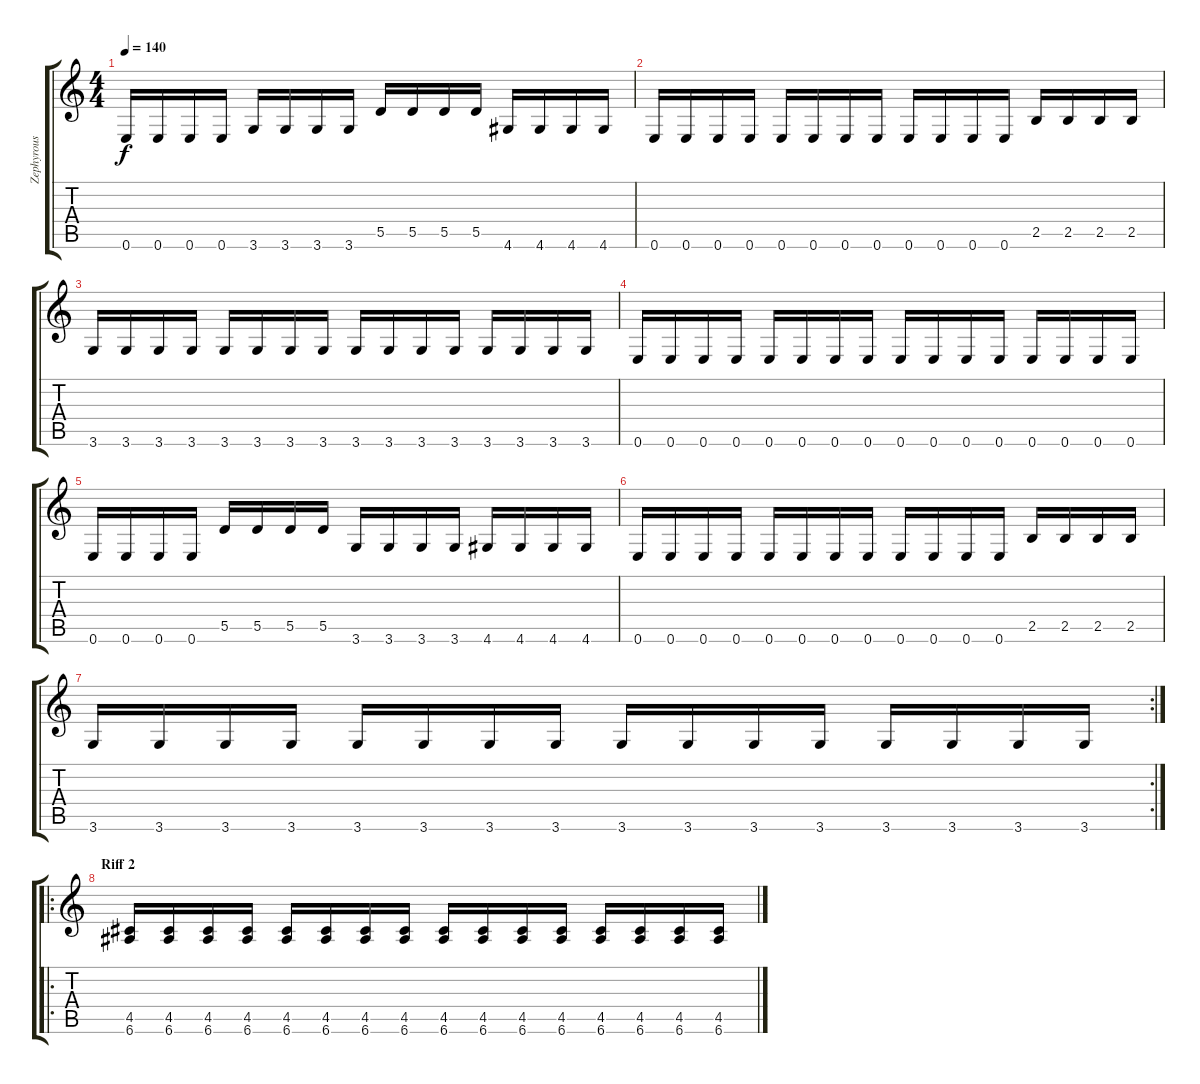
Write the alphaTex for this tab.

\track ("Zephyrous" "Zephyrous") {instrument overdrivenguitar}
\staff {score tabs}
\tuning (E4 B3 G3 D3 A2 E2) {hide}
\ts (4 4)
\tempo 140
\clef g2
\ks c
0.6.16{dy f} 0.6.16 0.6.16 0.6.16 3.6.16 3.6.16 3.6.16 3.6.16 5.5.16 5.5.16 5.5.16 5.5.16 4.6.16 4.6.16 4.6.16 4.6.16 |
0.6.16 0.6.16 0.6.16 0.6.16 0.6.16 0.6.16 0.6.16 0.6.16 0.6.16 0.6.16 0.6.16 0.6.16 2.5.16 2.5.16 2.5.16 2.5.16 |
3.6.16 3.6.16 3.6.16 3.6.16 3.6.16 3.6.16 3.6.16 3.6.16 3.6.16 3.6.16 3.6.16 3.6.16 3.6.16 3.6.16 3.6.16 3.6.16 |
0.6.16 0.6.16 0.6.16 0.6.16 0.6.16 0.6.16 0.6.16 0.6.16 0.6.16 0.6.16 0.6.16 0.6.16 0.6.16 0.6.16 0.6.16 0.6.16 |
0.6.16 0.6.16 0.6.16 0.6.16 5.5.16 5.5.16 5.5.16 5.5.16 3.6.16 3.6.16 3.6.16 3.6.16 4.6.16 4.6.16 4.6.16 4.6.16 |
0.6.16 0.6.16 0.6.16 0.6.16 0.6.16 0.6.16 0.6.16 0.6.16 0.6.16 0.6.16 0.6.16 0.6.16 2.5.16 2.5.16 2.5.16 2.5.16 |
\rc 2
3.6.16 3.6.16 3.6.16 3.6.16 3.6.16 3.6.16 3.6.16 3.6.16 3.6.16 3.6.16 3.6.16 3.6.16 3.6.16 3.6.16 3.6.16 3.6.16 |
\ro
\section ("" "Riff 2")
(4.5 6.6).16 (4.5 6.6).16 (4.5 6.6).16 (4.5 6.6).16 (4.5 6.6).16 (4.5 6.6).16 (4.5 6.6).16 (4.5 6.6).16 (4.5 6.6).16 (4.5 6.6).16 (4.5 6.6).16 (4.5 6.6).16 (4.5 6.6).16 (4.5 6.6).16 (4.5 6.6).16 (4.5 6.6).16
